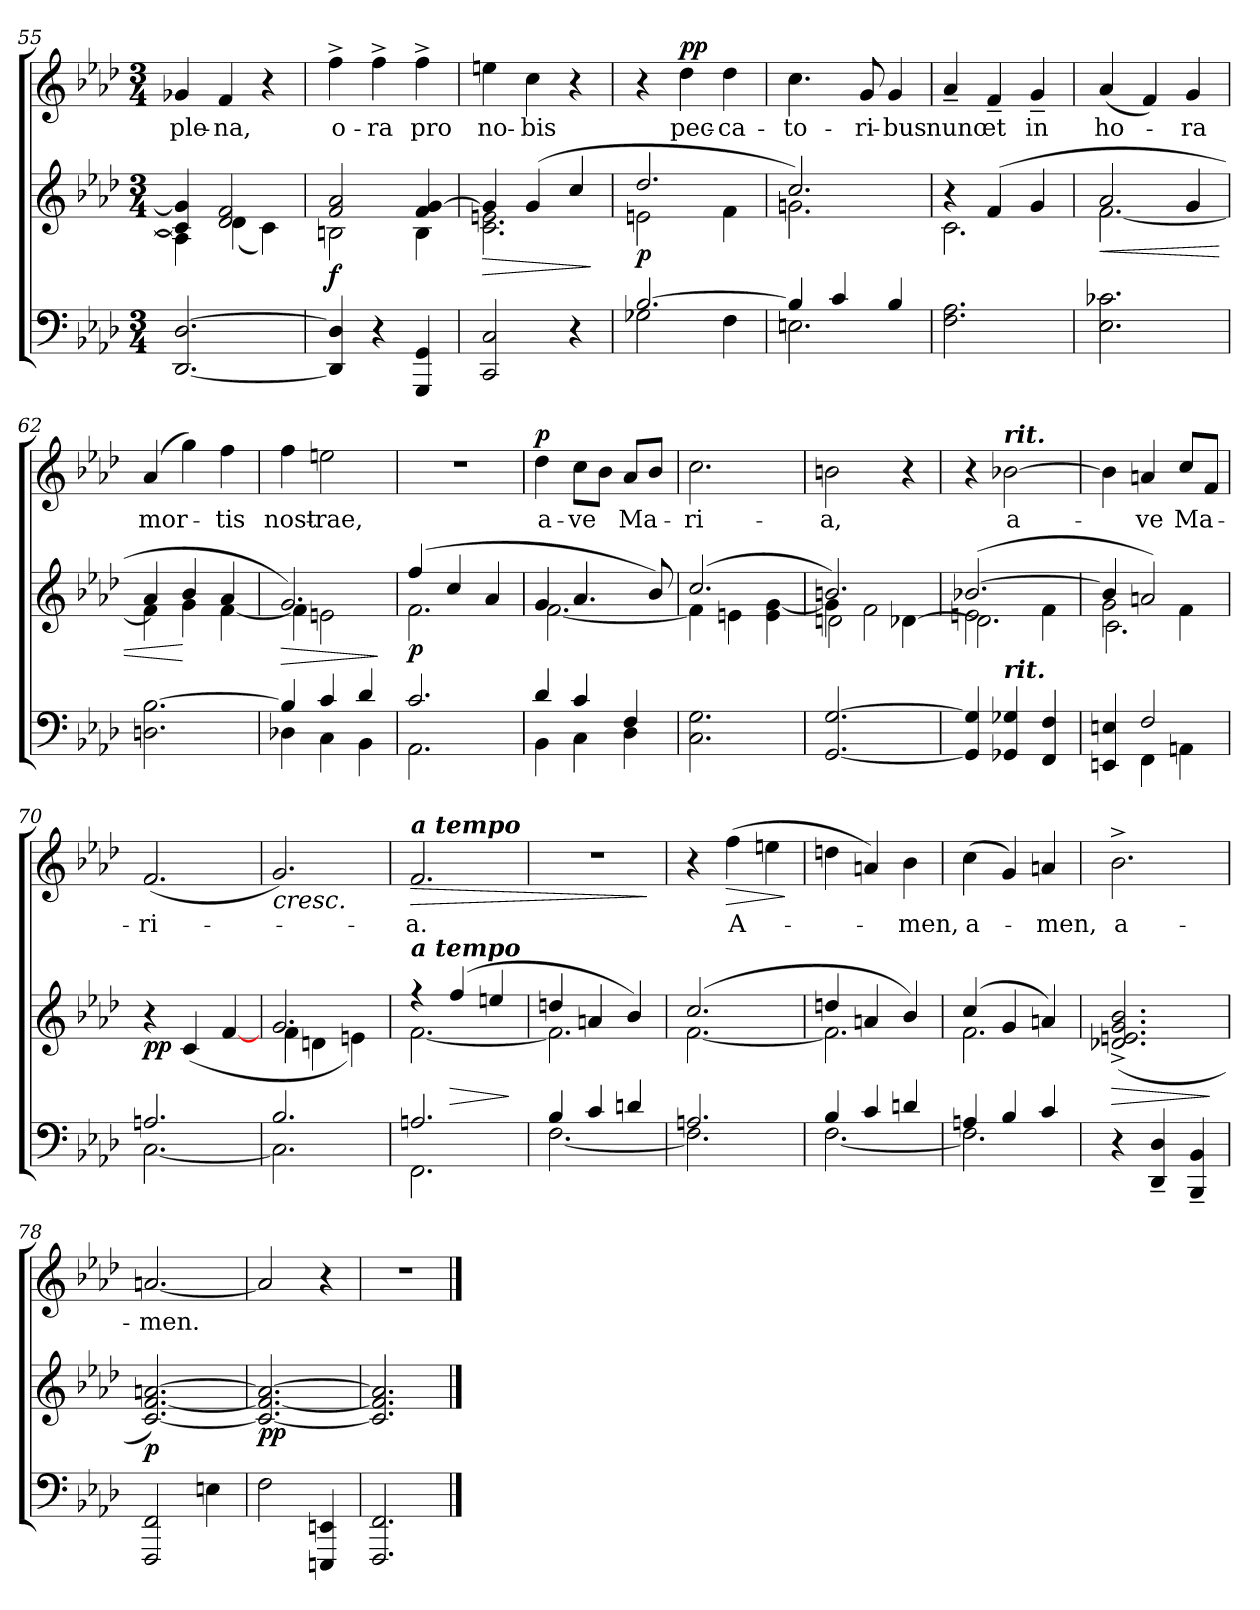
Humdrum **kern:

**kern	**kern	**dynam	**kern	**text	**dynam
*part2	*part2	*part2	*part1	*part1	*part1
*staff3	*staff2	*staff2/3	*staff1	*staff1	*staff1
!!LO:LB:g=z
*clefF4	*clefG2	*	*clefG2	*	*
*	*	*	*ITrd7c12	*	*
*k[b-e-a-d-]	*k[b-e-a-d-]	*	*k[b-e-a-d-]	*	*
*A-:	*A-:	*	*A-:	*	*
*M3/4	*M3/4	*	*M3/4	*	*
=55	=55	=55	=55	=55	=55
*	*^	*	*	*	*
!	!	!	!	!	!LO:LY:b	!
[2.DD-/ [2.D-/	4c/] 4g-/]	4A-\]	.	4G-X/	ple-	.
!	!	!	!	!	!LO:LY:b	!
.	2d-/ 2f/	(<4d-\	.	4F/	-na,	.
.	.	4c\)	.	4r	.	.
=56	=56	=56	=56	=56	=56	=56
!	!	!	!LO:DY:b	!	!LO:LY:b	!
4DD-/] 4D-/]	2f/ 2a-/	2Bn\	f	4f^>\	o-	.
!	!	!	!	!	!LO:LY:b	!
4r	.	.	.	4f^>\	-ra	.
!	!	!	!	!	!LO:LY:b	!
4GGG/ 4GG/	4f/ [>4g/	4B\	.	4f^>\	pro	.
=57	=57	=57	=57	=57	=57	=57
!	!	!	!LO:HP:b	!	!LO:LY:b	!
2CC/ 2C/	4g/]	2.c\ 2.en\	>	4en\	no-	.
!	!	!	!	!	!LO:LY:b	!
.	(4g/	.	.	4c\	-bis	.
4r	4cc/	.	.	4r	.	.
*	*v	*v	*	*	*	*
.	.	]	.	.	.
=58	=58	=58	=58	=58	=58
*^	*^	*	*	*	*
!	!	!	!	!LO:DY:b	!	!	!
[>2.B-/	2G-X\	2.dd-/	2en\	p	4r	.	.
!	!	!	!	!	!	!LO:LY:b	!LO:DY:a
.	.	.	.	.	4d-\	pec-	pp
!	!	!	!	!	!	!LO:LY:b	!
.	4F\	.	4f\	.	4d-\	-ca-	.
=59	=59	=59	=59	=59	=59	=59	=59
!	!	!	!	!	!	!LO:LY:b	!
4B-/]	2.En\	2.cc/)	2.gn\	.	4.c\	-to-	.
4c/	.	.	.	.	.	.	.
!	!	!	!	!	!	!LO:LY:b	!
.	.	.	.	.	8G/	-ri-	.
!	!	!	!	!	!	!LO:LY:b	!
4B-/	.	.	.	.	4G/	-bus	.
*v	*v	*	*	*	*	*	*
=60	=60	=60	=60	=60	=60	=60
!	!	!	!	!	!LO:LY:b	!
2.F\ 2.A-\	4ra	2.c\	.	4A-~</	nunc	.
!	!	!	!	!	!LO:LY:b	!
.	(4f/	.	.	4F~</	et	.
!	!	!	!	!	!LO:LY:b	!
.	4g/	.	.	4G~</	in	.
=61	=61	=61	=61	=61	=61	=61
!	!	!	!LO:HP:b	!	!LO:LY:b	!
2.E-\ 2.c-X\	2a-/	[<2.f\	<	(<4A-/	ho-	.
.	.	.	.	4F/)	.	.
!	!	!	!	!	!LO:LY:b	!
.	4g/	.	.	4G/	-ra	.
!!LO:PB:g=z
=62	=62	=62	=62	=62	=62	=62
!	!	!	!	!	!LO:LY:b	!
2.Dn\ [2.B-\	4a-/	4f\]	.	(4A-/	mor-	.
.	4b-/	4g\	[	4g\)	.	.
!	!	!	!	!	!LO:LY:b	!
.	4a-/	[<4f\	.	4f\	-tis	.
=63	=63	=63	=63	=63	=63	=63
*^	*	*	*	*	*	*
!	!	!	!	!LO:HP:b	!	!LO:LY:b	!
4B-/]	4D-X\	2.g/)	4f\]	>	4f\	nost-	.
!	!	!	!	!	!	!LO:LY:b	!
4c/	4C\	.	2en\	.	2en\	-rae,	.
4d-/	4BB-\	.	.	.	.	.	.
*v	*v	*	*	*	*	*	*
*	*v	*v	*	*	*	*
.	.	]	.	.	.
=64	=64	=64	=64	=64	=64
*^	*^	*	*	*	*
!	!	!	!	!LO:DY:b	!	!	!
2.c/	2.AA-\	(4ff/	2.f\	p	2.r	.	.
.	.	4cc/	.	.	.	.	.
.	.	4a-/	.	.	.	.	.
=65	=65	=65	=65	=65	=65	=65	=65
!	!	!	!	!	!	!LO:LY:b	!LO:DY:a
4d-/	4BB-\	4g/	[<2.f\	.	4d-\	a-	p
!	!	!	!	!	!	!LO:LY:b	!
4c/	4C\	4.a-/	.	.	8c\L	-ve	.
.	.	.	.	.	8B-\J	.	.
!	!	!	!	!	!	!LO:LY:b	!
4F/	4D-\	.	.	.	8A-/L	Ma-	.
.	.	8b-/)	.	.	8B-/J	.	.
*v	*v	*	*	*	*	*	*
=66	=66	=66	=66	=66	=66	=66
!	!	!	!	!	!LO:LY:b	!
2.C\ 2.G\	(2.cc/	4f\]	.	2.c\	-ri-	.
.	.	4en\	.	.	.	.
.	.	4e\ [<4g\	.	.	.	.
=67	=67	=67	=67	=67	=67	=67
*	*	*^	*	*	*	*
!	!	!	!	!	!	!LO:LY:b	!
[2.GG/ [2.G/	2.bn/)	4g\]	2dn\	.	2Bn\	-a,	.
.	.	2f\	.	.	.	.	.
.	.	.	[4d-X\	.	4r	.	.
!!LO:LB:g=z
=68	=68	=68	=68	=68	=68	=68	=68
4GG/] 4G/]	([>2.b-X/	2en\	2.d-\]	.	4r	.	.
!	!	!	!	!	!LO:TX:a:Bi:t=rit.	!	!
!LO:TX:a:Bi:t=rit.	!	!	!	!	!	!	!
!	!	!	!	!	!	!LO:LY:b	!
4GG-X/ 4G-X/	.	.	.	.	[2B-X\	a-	.
4FF/ 4F/	.	4f\	.	.	.	.	.
=69	=69	=69	=69	=69	=69	=69	=69
*^	*	*	*	*	*	*	*
4EEn/ 4En/	4ryy	4b-/]	2g\	2.c\	.	4B-\]	.	.
!	!	!	!	!	!	!	!LO:LY:b	!
2F/	4FF\	2an/)	.	.	.	4An/	-ve	.
!	!	!	!	!	!	!	!LO:LY:b	!
.	4AAn\	.	4f\	.	.	8c/L	Ma-	.
.	.	.	.	.	.	8F/J	.	.
*	*	*v	*v	*v	*	*	*	*
=70	=70	=70	=70	=70	=70	=70
!	!	!	!LO:DY:b	!	!LO:LY:b	!
2.An/	[<2.C\	4r	pp	(<2.F/	-ri-	.
.	.	(<4c/	.	.	.	.
.	.	[4f/	.	.	.	.
=71	=71	=71	=71	=71	=71	=71
*	*	*^	*	*	*	*
!	!	!	!	!	!	!	!LO:HP:b
2.B-/	2.C\]	2.g/	4f\	.	2.G/)	.	<
.	.	.	4dn\	.	.	.	.
.	.	.	4en\)	.	.	.	.
=72	=72	=72	=72	=72	=72	=72	=72
!	!	!	!	!	!LO:TX:a:Bi:t=a tempo	!	!
!	!	!LO:TX:a:Bi:t=a tempo	!	!	!	!	!
!	!	!	!	!	!	!LO:LY:b	!LO:HP:b
2.An/	2.FF\	4rff	[<2.f\	.	2.F/	-a.	>
!	!	!	!	!LO:HP:b	!	!	!
.	.	(4ff/	.	>	.	.	.
.	.	4een/	.	.	.	.	.
*v	*v	*	*	*	*	*	*
*	*v	*v	*	*	*	*
.	.	]	.	.	[
=73	=73	=73	=73	=73	=73
*^	*^	*	*	*	*
4B-/	[<2.F\	4ddn/	2.f\]	.	2.r	.	.
4c/	.	4an/	.	.	.	.	.
4dn/	.	4b-/)	.	.	.	.	.
*v	*v	*	*	*	*	*	*
*	*v	*v	*	*	*	*
.	.	.	.	.	]
!!LO:LB:g=z
=74	=74	=74	=74	=74	=74
*^	*^	*	*	*	*
2.An/	2.F\]	(2.cc/	[<2.f\	.	4r	.	.
!	!	!	!	!	!	!LO:LY:b	!LO:HP:b
.	.	.	.	.	(>4f\	A-	>
.	.	.	.	.	4en\	.	.
*v	*v	*	*	*	*	*	*
*	*v	*v	*	*	*	*
.	.	.	.	.	]
=75	=75	=75	=75	=75	=75
*^	*^	*	*	*	*
4B-/	[<2.F\	4ddn/	2.f\]	.	4dn\	.	.
4c/	.	4an/	.	.	4An/)	.	.
!	!	!	!	!	!	!LO:LY:b	!
4dn/	.	4b-/)	.	.	4B-\	-men,	.
=76	=76	=76	=76	=76	=76	=76	=76
!	!	!	!	!	!	!LO:LY:b	!
4An/	2.F\]	(4cc/	2.f\	.	(>4c\	a-	.
4B-/	.	4g/	.	.	4G/)	.	.
!	!	!	!	!	!	!LO:LY:b	!
4c/	.	4an/)	.	.	4An/	-men,	.
*v	*v	*	*	*	*	*	*
*	*v	*v	*	*	*	*
=77	=77	=77	=77	=77	=77
!	!	!LO:HP:b	!	!LO:LY:b	!
4r	(2.d-X/^> 2.en/^> 2.g/^> 2.b-/^>	>	2.B-^>\	a-	.
4DD-/~< 4D-/~<	.	.	.	.	.
4BBB-/~< 4BB-/~<	.	.	.	.	.
.	.	]	.	.	.
=78	=78	=78	=78	=78	=78
!	!	!LO:DY:b	!	!LO:LY:b	!
2FFF/ 2FF/	[2.c/ [2.f/ [2.an/)	p	[2.An/	-men.	.
4En\	.	.	.	.	.
=79	=79	=79	=79	=79	=79
!	!	!LO:DY:b	!	!	!
2F\	2.c/_ 2.f/_ 2.a/_	pp	2A/]	.	.
4EEEn/ 4EEn/	.	.	4r	.	.
=80	=80	=80	=80	=80	=80
2.FFF/ 2.FF/	2.c/] 2.f/] 2.a/]	.	2.r	.	.
==	==	==	==	==	==
*-	*-	*-	*-	*-	*-
